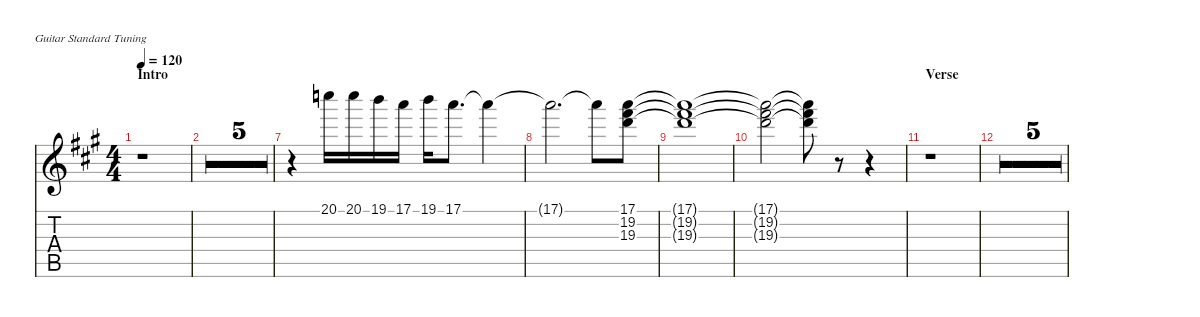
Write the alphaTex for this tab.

\defaultSystemsLayout 4
\hideDynamics
\bracketExtendMode nobrackets
\singleTrackTrackNamePolicy hidden
\multiTrackTrackNamePolicy hidden
\otherSystemsTrackNameOrientation horizontal
\track ("Brass H" "N-Gt") {multiBarRest instrument acousticguitarnylon}
\staff {score tabs}
\tuning (E4 B3 G3 D3 A2 E2)
\ts (4 4)
\section ("" "Intro")
\tempo 120
\clef g2
\ks a
r.1{dy f instrument acousticguitarnylon beam Down} |
r.1{beam Down} |
r.1{beam Down} |
r.1{beam Down} |
r.1{beam Down} |
r.1{beam Down} |
r.4{beam Down} 20.1{acc forcenatural}.16{beam Down} 20.1{acc forcenatural}.16{beam Down} 19.1{acc forcenatural}.16{beam Down} 17.1{acc forcenatural}.16{beam Down} 19.1{acc forcenatural}.16{beam Down} 17.1{acc forcenatural}.8{d beam Down} 17.1{t acc forcenatural}.4{beam Down} |
17.1{t acc forcenatural}.2{d beam Down} 17.1{t acc forcenatural}.8{beam Down} (17.1{acc forcenatural} 19.2{acc #} 19.3{acc forcenatural}).8{beam Down} |
(17.1{t acc forcenatural} 19.2{t acc #} 19.3{t acc forcenatural}).1{beam Down} |
(17.1{t acc forcenatural} 19.2{t acc #} 19.3{t acc forcenatural}).2{beam Down} (17.1{t acc forcenatural} 19.2{t acc #} 19.3{t acc forcenatural}).8{beam Down} r.8{beam Down} r.4{beam Down} |
\section ("" "Verse")
r.1{beam Down} |
r.1{beam Down} |
r.1{beam Down} |
r.1{beam Down} |
r.1{beam Down} |
r.1{beam Down}
